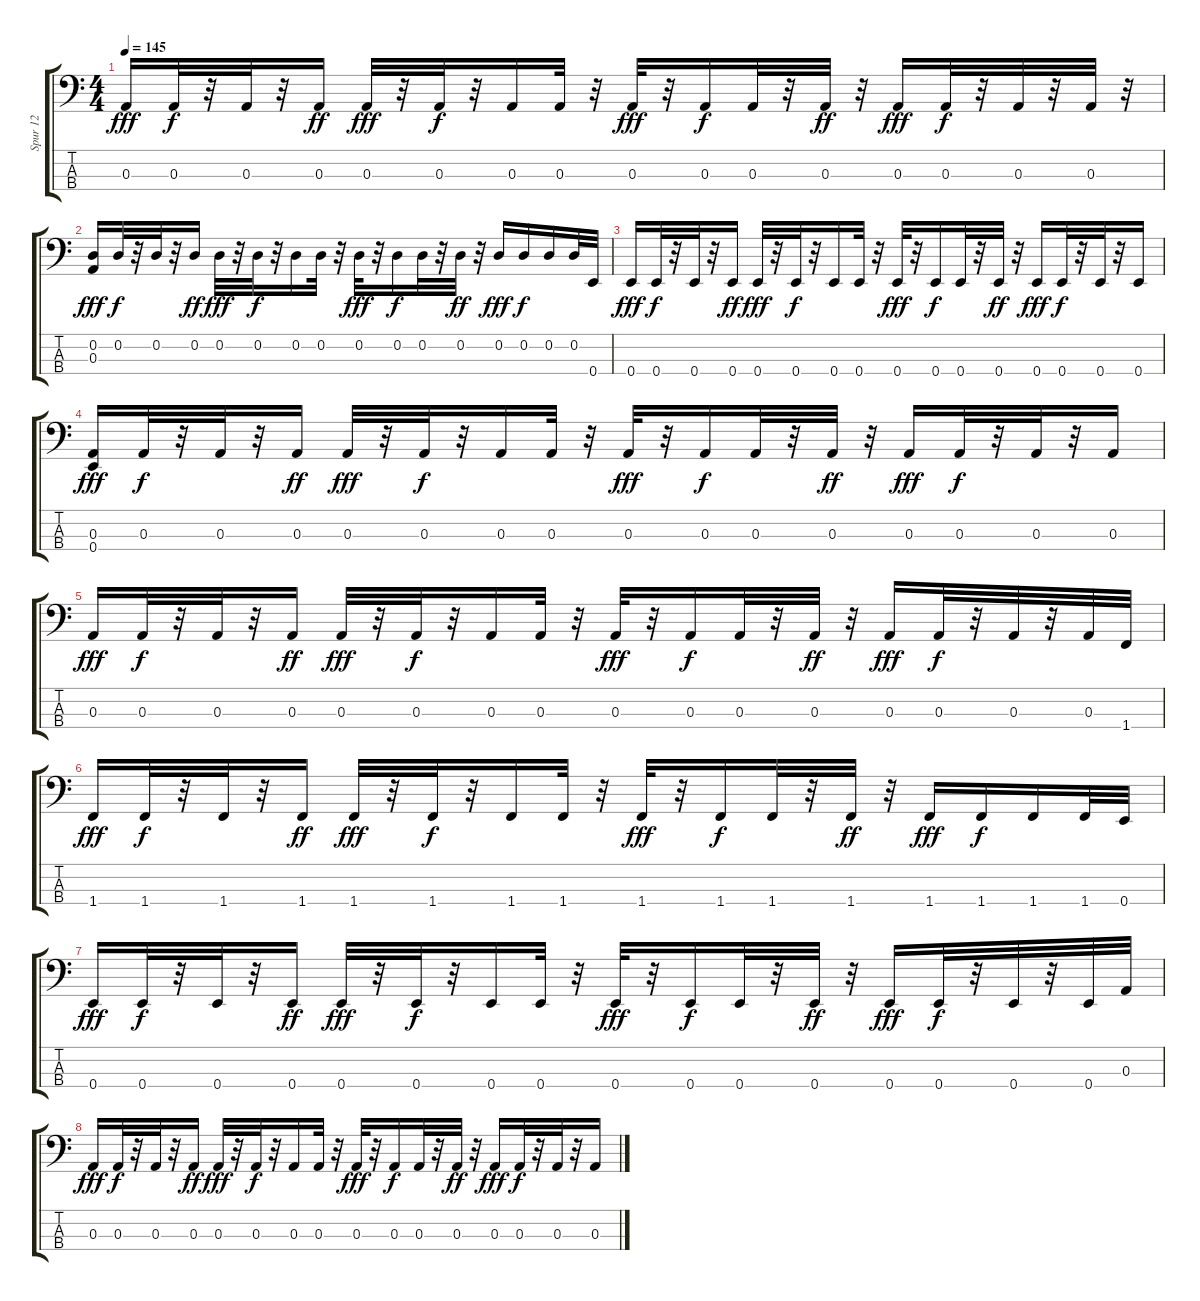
\track ("Spur 12" "Spur 12") {instrument synthbass2}
\staff {score tabs}
\tuning (G2 D2 A1 E1) {hide}
\ts (4 4)
\tempo 145
\clef f4
\ks c
0.3.16{dy fff} 0.3.32{dy f} r.32 0.3.32 r.32 0.3.16{dy ff} 0.3.32{dy fff} r.32 0.3.32{dy f} r.32 0.3.16 0.3.32 r.32 0.3.32{dy fff} r.32 0.3.16{dy f} 0.3.32 r.32 0.3.32{dy ff} r.32 0.3.16{dy fff} 0.3.32{dy f} r.32 0.3.32 r.32 0.3.32 r.32 |
(0.2 0.3).16{dy fff} 0.2.32{dy f} r.32 0.2.32 r.32 0.2.16{dy ff} 0.2.32{dy fff} r.32 0.2.32{dy f} r.32 0.2.16 0.2.32 r.32 0.2.32{dy fff} r.32 0.2.16{dy f} 0.2.32 r.32 0.2.32{dy ff} r.32 0.2.16{dy fff} 0.2.16{dy f} 0.2.16 0.2.32 0.4.32 |
0.4.16{dy fff} 0.4.32{dy f} r.32 0.4.32 r.32 0.4.16{dy ff} 0.4.32{dy fff} r.32 0.4.32{dy f} r.32 0.4.16 0.4.32 r.32 0.4.32{dy fff} r.32 0.4.16{dy f} 0.4.32 r.32 0.4.32{dy ff} r.32 0.4.16{dy fff} 0.4.32{dy f} r.32 0.4.32 r.32 0.4.16 |
(0.3 0.4).16{dy fff} 0.3.32{dy f} r.32 0.3.32 r.32 0.3.16{dy ff} 0.3.32{dy fff} r.32 0.3.32{dy f} r.32 0.3.16 0.3.32 r.32 0.3.32{dy fff} r.32 0.3.16{dy f} 0.3.32 r.32 0.3.32{dy ff} r.32 0.3.16{dy fff} 0.3.32{dy f} r.32 0.3.32 r.32 0.3.16 |
0.3.16{dy fff} 0.3.32{dy f} r.32 0.3.32 r.32 0.3.16{dy ff} 0.3.32{dy fff} r.32 0.3.32{dy f} r.32 0.3.16 0.3.32 r.32 0.3.32{dy fff} r.32 0.3.16{dy f} 0.3.32 r.32 0.3.32{dy ff} r.32 0.3.16{dy fff} 0.3.32{dy f} r.32 0.3.32 r.32 0.3.32 1.4.32 |
1.4.16{dy fff} 1.4.32{dy f} r.32 1.4.32 r.32 1.4.16{dy ff} 1.4.32{dy fff} r.32 1.4.32{dy f} r.32 1.4.16 1.4.32 r.32 1.4.32{dy fff} r.32 1.4.16{dy f} 1.4.32 r.32 1.4.32{dy ff} r.32 1.4.16{dy fff} 1.4.16{dy f} 1.4.16 1.4.32 0.4.32 |
0.4.16{dy fff} 0.4.32{dy f} r.32 0.4.32 r.32 0.4.16{dy ff} 0.4.32{dy fff} r.32 0.4.32{dy f} r.32 0.4.16 0.4.32 r.32 0.4.32{dy fff} r.32 0.4.16{dy f} 0.4.32 r.32 0.4.32{dy ff} r.32 0.4.16{dy fff} 0.4.32{dy f} r.32 0.4.32 r.32 0.4.32 0.3.32 |
0.3.16{dy fff} 0.3.32{dy f} r.32 0.3.32 r.32 0.3.16{dy ff} 0.3.32{dy fff} r.32 0.3.32{dy f} r.32 0.3.16 0.3.32 r.32 0.3.32{dy fff} r.32 0.3.16{dy f} 0.3.32 r.32 0.3.32{dy ff} r.32 0.3.16{dy fff} 0.3.32{dy f} r.32 0.3.32 r.32 0.3.16
